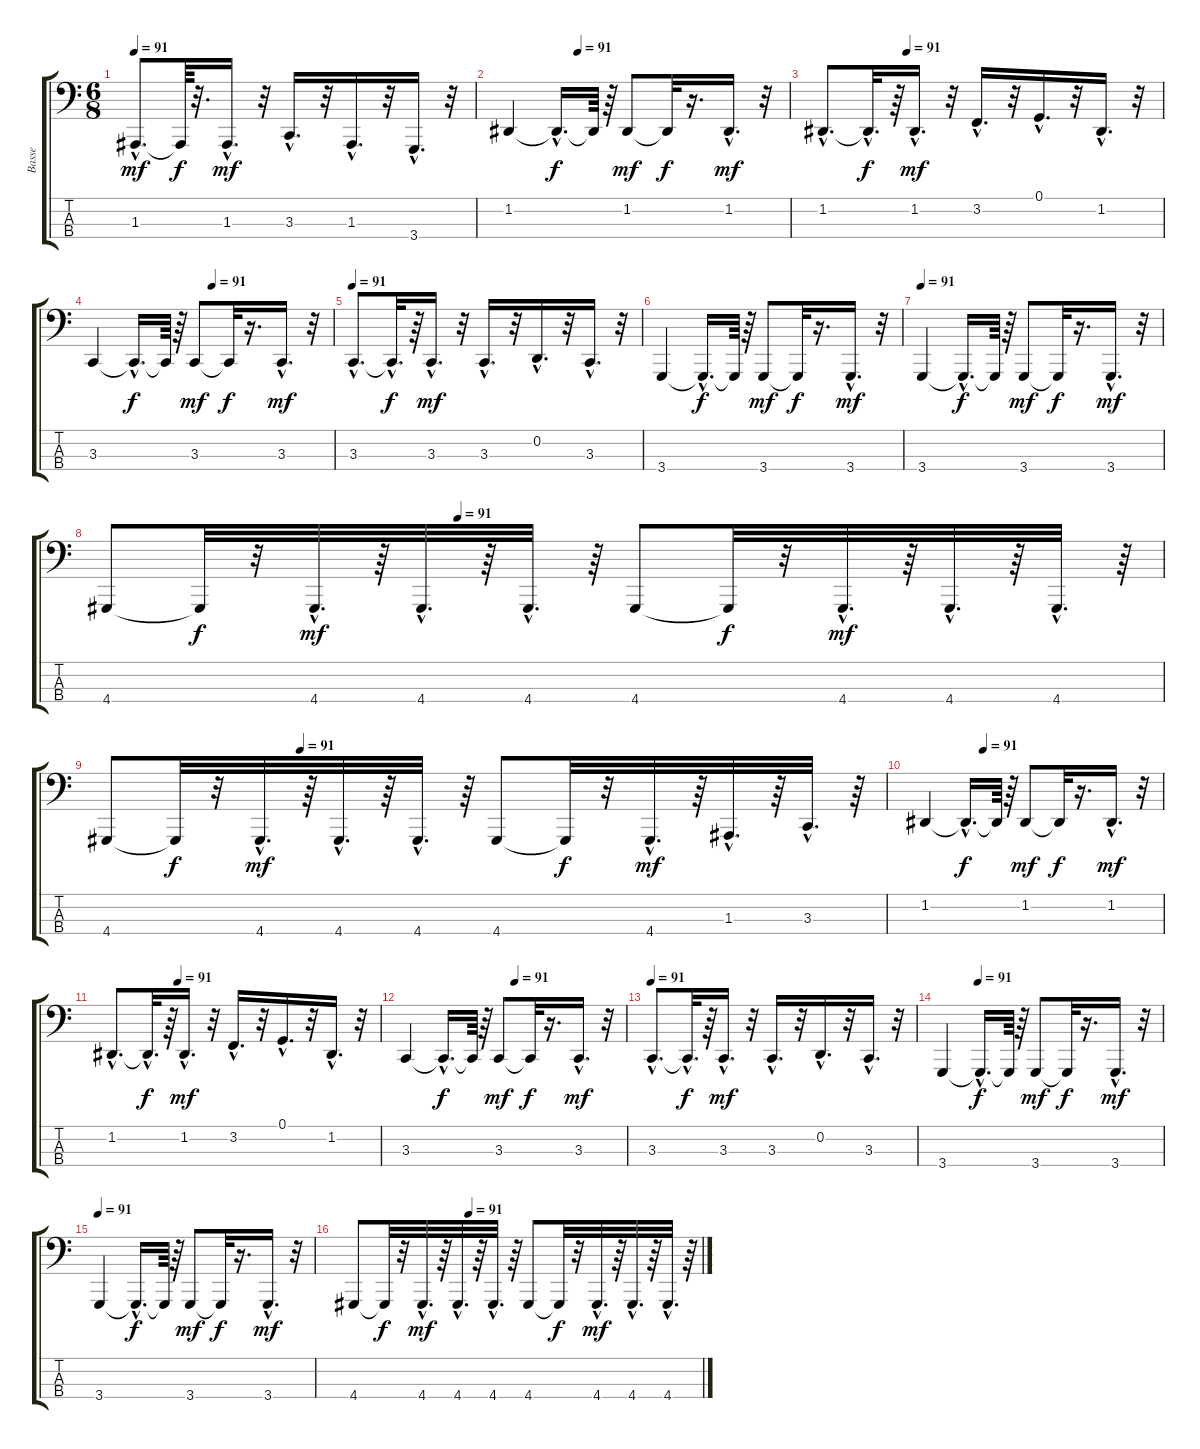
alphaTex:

\track ("Basse" "Basse") {instrument seashore}
\staff {score tabs}
\tuning (G2 D2 A1 E1) {hide}
\ts (6 8)
\tempo 91
\clef f4
\ks c
1.3{hac}.8{d dy mf} 1.3{t}.64{dy f} r.32{d} 1.3{hac}.16{d dy mf} r.32 3.3{hac}.16{d} r.32 1.3{hac}.16{d} r.32 3.4{hac}.16{d} r.32 |
\tempo (91 0.25)
1.2.4 1.2{hac t}.16{d dy f} 1.2{t}.64 r.64 1.2.8{dy mf} 1.2{t}.32{dy f} r.16{d} 1.2{hac}.16{d dy mf} r.32 |
\tempo (91 0.25)
1.2{hac}.8{d} 1.2{hac t}.32{d dy f} r.64 1.2{hac}.16{d dy mf} r.32 3.2{hac}.16{d} r.32 0.1{hac}.16{d} r.32 1.2{hac}.16{d} r.32 |
\tempo (91 0.5)
3.3.4 3.3{hac t}.16{d dy f} 3.3{t}.64 r.64 3.3.8{dy mf} 3.3{t}.32{dy f} r.16{d} 3.3{hac}.16{d dy mf} r.32 |
\tempo 91
3.3{hac}.8{d} 3.3{hac t}.32{d dy f} r.64 3.3{hac}.16{d dy mf} r.32 3.3{hac}.16{d} r.32 0.2{hac}.16{d} r.32 3.3{hac}.16{d} r.32 |
3.4.4 3.4{hac t}.16{d dy f} 3.4{t}.64 r.64 3.4.8{dy mf} 3.4{t}.32{dy f} r.16{d} 3.4{hac}.16{d dy mf} r.32 |
\tempo 91
3.4.4 3.4{hac t}.16{d dy f} 3.4{t}.64 r.64 3.4.8{dy mf} 3.4{t}.32{dy f} r.16{d} 3.4{hac}.16{d dy mf} r.32 |
\tempo (91 0.3333333333333333)
4.4.8 4.4{t}.32{dy f} r.32 4.4{hac}.32{d dy mf} r.64 4.4{hac}.32{d} r.64 4.4{hac}.32{d} r.64 4.4.8 4.4{t}.32{dy f} r.32 4.4{hac}.32{d dy mf} r.64 4.4{hac}.32{d} r.64 4.4{hac}.32{d} r.64 |
\tempo (91 0.25)
4.4.8 4.4{t}.32{dy f} r.32 4.4{hac}.32{d dy mf} r.64 4.4{hac}.32{d} r.64 4.4{hac}.32{d} r.64 4.4.8 4.4{t}.32{dy f} r.32 4.4{hac}.32{d dy mf} r.64 1.3{hac}.32{d} r.64 3.3{hac}.32{d} r.64 |
\tempo (91 0.25)
1.2.4 1.2{hac t}.16{d dy f} 1.2{t}.64 r.64 1.2.8{dy mf} 1.2{t}.32{dy f} r.16{d} 1.2{hac}.16{d dy mf} r.32 |
\tempo (91 0.25)
1.2{hac}.8{d} 1.2{hac t}.32{d dy f} r.64 1.2{hac}.16{d dy mf} r.32 3.2{hac}.16{d} r.32 0.1{hac}.16{d} r.32 1.2{hac}.16{d} r.32 |
\tempo (91 0.5)
3.3.4 3.3{hac t}.16{d dy f} 3.3{t}.64 r.64 3.3.8{dy mf} 3.3{t}.32{dy f} r.16{d} 3.3{hac}.16{d dy mf} r.32 |
\tempo 91
3.3{hac}.8{d} 3.3{hac t}.32{d dy f} r.64 3.3{hac}.16{d dy mf} r.32 3.3{hac}.16{d} r.32 0.2{hac}.16{d} r.32 3.3{hac}.16{d} r.32 |
\tempo (91 0.16666666666666666)
3.4.4 3.4{hac t}.16{d dy f} 3.4{t}.64 r.64 3.4.8{dy mf} 3.4{t}.32{dy f} r.16{d} 3.4{hac}.16{d dy mf} r.32 |
\tempo 91
3.4.4 3.4{hac t}.16{d dy f} 3.4{t}.64 r.64 3.4.8{dy mf} 3.4{t}.32{dy f} r.16{d} 3.4{hac}.16{d dy mf} r.32 |
\tempo (91 0.3333333333333333)
4.4.8 4.4{t}.32{dy f} r.32 4.4{hac}.32{d dy mf} r.64 4.4{hac}.32{d} r.64 4.4{hac}.32{d} r.64 4.4.8 4.4{t}.32{dy f} r.32 4.4{hac}.32{d dy mf} r.64 4.4{hac}.32{d} r.64 4.4{hac}.32{d} r.64
